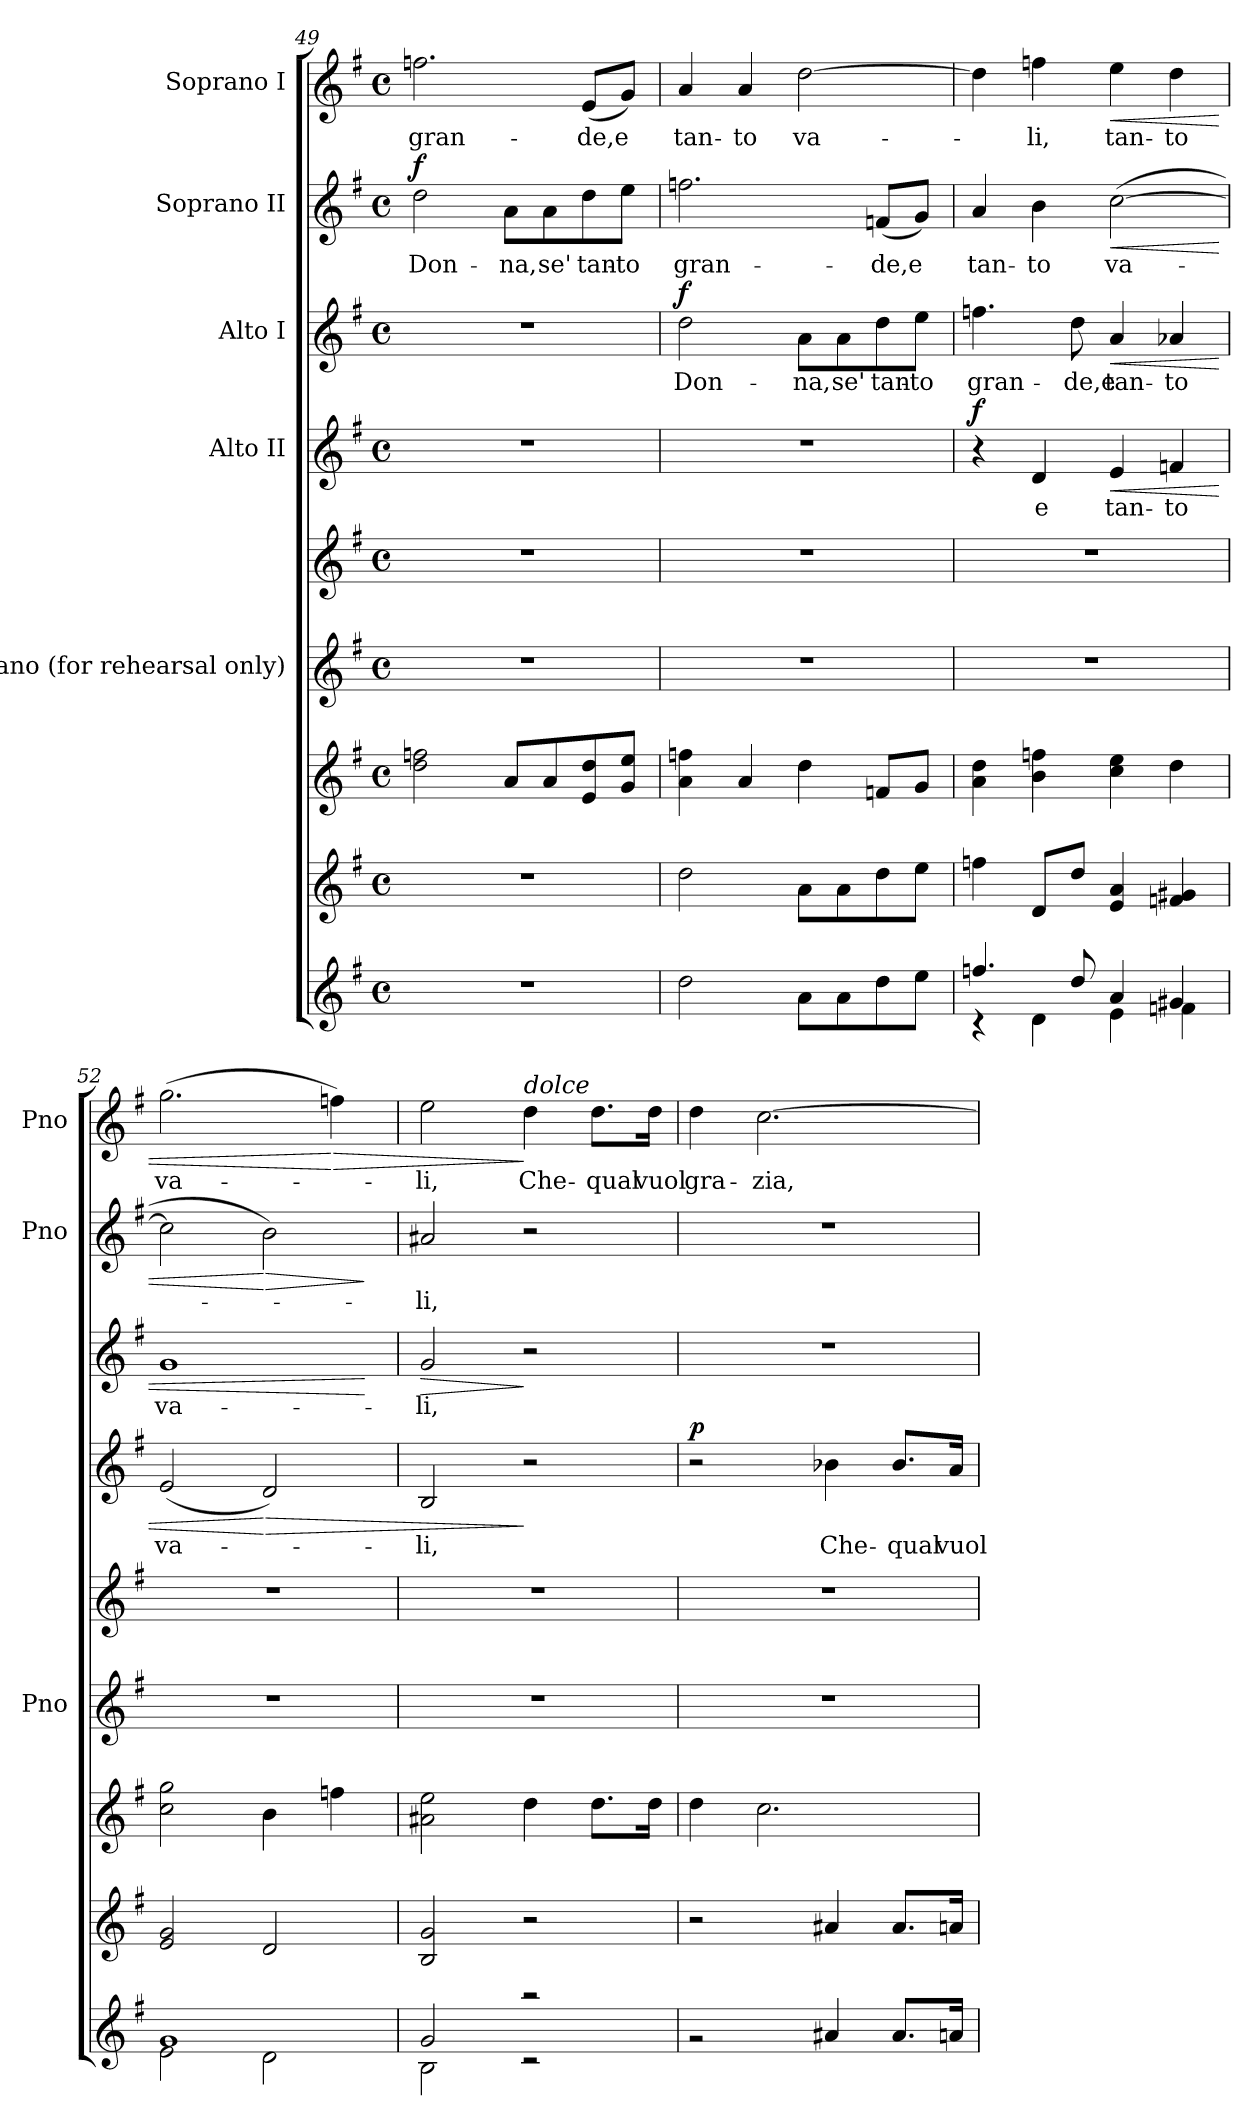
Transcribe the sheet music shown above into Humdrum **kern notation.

**kern	**kern	**kern	**kern	**kern	**kern	**text	**dynam	**kern	**text	**dynam	**kern	**text	**dynam	**kern	**text	**dynam
*part8	*part7	*part6	*part5	*part5	*part4	*part4	*part4	*part3	*part3	*part3	*part2	*part2	*part2	*part1	*part1	*part1
*staff9	*staff8	*staff7	*staff6	*staff5	*staff4	*staff4	*staff4	*staff3	*staff3	*staff3	*staff2	*staff2	*staff2	*staff1	*staff1	*staff1
*	*	*	*I"Piano  (for rehearsal only)	*	*I"Alto II	*	*	*I"Alto I	*	*	*I"Soprano II	*	*	*I"Soprano I	*	*
*	*	*	*I'Pno	*	*	*	*	*	*	*	*I'Pno	*	*	*I'Pno	*	*
*clefG2	*clefG2	*clefG2	*clefG2	*clefG2	*clefG2	*	*	*clefG2	*	*	*clefG2	*	*	*clefG2	*	*
*k[f#]	*k[f#]	*k[f#]	*k[f#]	*k[f#]	*k[f#]	*	*	*k[f#]	*	*	*k[f#]	*	*	*k[f#]	*	*
*G:	*G:	*G:	*G:	*G:	*G:	*	*	*G:	*	*	*G:	*	*	*G:	*	*
*M4/4	*M4/4	*M4/4	*M4/4	*M4/4	*M4/4	*	*	*M4/4	*	*	*M4/4	*	*	*M4/4	*	*
*met(c)	*met(c)	*met(c)	*met(c)	*met(c)	*met(c)	*	*	*met(c)	*	*	*met(c)	*	*	*met(c)	*	*
=49	=49	=49	=49	=49	=49	=49	=49	=49	=49	=49	=49	=49	=49	=49	=49	=49
!	!	!	!	!	!	!	!	!	!	!	!	!LO:LY:b	!LO:DY:b	!	!LO:LY:b	!
1r	1r	2dd\ 2ffn\	1r	1r	1r	.	.	1r	.	.	2dd\	Don-	f	2.ffn\	gran-	.
!	!	!	!	!	!	!	!	!	!	!	!	!LO:LY:b	!	!	!	!
.	.	8a/L	.	.	.	.	.	.	.	.	8a\L	-na,	.	.	.	.
!	!	!	!	!	!	!	!	!	!	!	!	!LO:LY:b	!	!	!	!
.	.	8a/	.	.	.	.	.	.	.	.	8a\	se'	.	.	.	.
!	!	!	!	!	!	!	!	!	!	!	!	!LO:LY:b	!	!	!LO:LY:b	!
.	.	8e/ 8dd/	.	.	.	.	.	.	.	.	8dd\	tan-	.	(<8e/L	de,e	.
!	!	!	!	!	!	!	!	!	!	!	!	!LO:LY:b	!	!	!	!
.	.	8g/ 8ee/J	.	.	.	.	.	.	.	.	8ee\J	-to	.	8g/J)	.	.
=50	=50	=50	=50	=50	=50	=50	=50	=50	=50	=50	=50	=50	=50	=50	=50	=50
!	!	!	!	!	!	!	!	!	!LO:LY:b	!LO:DY:b	!	!LO:LY:b	!	!	!LO:LY:b	!
2dd\	2dd\	4a\ 4ffn\	1r	1r	1r	.	.	2dd\	Don-	f	2.ffn\	gran-	.	4a/	tan-	.
!	!	!	!	!	!	!	!	!	!	!	!	!	!	!	!LO:LY:b	!
.	.	4a/	.	.	.	.	.	.	.	.	.	.	.	4a/	-to	.
!	!	!	!	!	!	!	!	!	!LO:LY:b	!	!	!	!	!	!LO:LY:b	!
8a\L	8a\L	4dd\	.	.	.	.	.	8a\L	-na,	.	.	.	.	[2dd\	va-	.
!	!	!	!	!	!	!	!	!	!LO:LY:b	!	!	!	!	!	!	!
8a\	8a\	.	.	.	.	.	.	8a\	se'	.	.	.	.	.	.	.
!	!	!	!	!	!	!	!	!	!LO:LY:b	!	!	!LO:LY:b	!	!	!	!
8dd\	8dd\	8fn/L	.	.	.	.	.	8dd\	tan-	.	(<8fn/L	de,e	.	.	.	.
!	!	!	!	!	!	!	!	!	!LO:LY:b	!	!	!	!	!	!	!
8ee\J	8ee\J	8g/J	.	.	.	.	.	8ee\J	-to	.	8g/J)	.	.	.	.	.
=51	=51	=51	=51	=51	=51	=51	=51	=51	=51	=51	=51	=51	=51	=51	=51	=51
*^	*	*	*	*	*	*	*	*	*	*	*	*	*	*	*	*
!	!	!	!	!	!	!	!	!LO:DY:b	!	!LO:LY:b	!	!	!LO:LY:b	!	!	!	!
4.ffn/	4rc	4ffn\	4a\ 4dd\	1r	1r	4r	.	f	4.ffn\	gran-	.	4a/	tan-	.	4dd\]	.	.
!	!	!	!	!	!	!	!LO:LY:b	!	!	!	!	!	!LO:LY:b	!	!	!LO:LY:b	!
.	4d\	8d/L	4b\ 4ffn\	.	.	4d/	e	.	.	.	.	4b\	-to	.	4ffn\	-li,	.
!	!	!	!	!	!	!	!	!	!	!LO:LY:b	!	!	!	!	!	!	!
8dd/	.	8dd/J	.	.	.	.	.	.	8dd\	de,e	.	.	.	.	.	.	.
!	!	!	!	!	!	!	!LO:LY:b	!LO:HP:b	!	!LO:LY:b	!LO:HP:b	!	!LO:LY:b	!LO:HP:b	!	!LO:LY:b	!LO:HP:b
4a/	4e\	4e/ 4a/	4cc\ 4ee\	.	.	4e/	tan-	<	4a/	tan-	<	(>[2cc\	va-	<	4ee\	tan-	<
!	!	!	!	!	!	!	!LO:LY:b	!	!	!LO:LY:b	!	!	!	!	!	!LO:LY:b	!
4g#X/	4fn\	4fn/ 4g#X/	4dd\	.	.	4fn/	-to	.	4a-X/	-to	.	.	.	.	4dd\	-to	.
=52	=52	=52	=52	=52	=52	=52	=52	=52	=52	=52	=52	=52	=52	=52	=52	=52	=52
!	!	!	!	!	!	!	!LO:LY:b	!	!	!LO:LY:b	!	!	!	!	!	!LO:LY:b	!
1g	2e\	2e/ 2g/	2cc\ 2gg\	1r	1r	(<2e/	va-	.	1g	va-	.	2cc\]	.	.	(>2.gg\	va-	.
!	!	!	!	!	!	!	!	!LO:HP:n=1:b	!	!	!	!	!	!LO:HP:n=1:b	!	!	!
.	2d\	2d/	4b\	.	.	2d/)	.	[ >	.	.	.	2b\)	.	[ >	.	.	.
!	!	!	!	!	!	!	!	!	!	!	!	!	!	!	!	!	!LO:HP:n=1:b
.	.	.	4ffn\	.	.	.	.	.	.	.	.	.	.	.	4ffn\)	.	[ >
*v	*v	*	*	*	*	*	*	*	*	*	*	*	*	*	*	*	*
.	.	.	.	.	.	.	.	.	.	[	.	.	]	.	.	.
!!LO:PB:g=z
=53	=53	=53	=53	=53	=53	=53	=53	=53	=53	=53	=53	=53	=53	=53	=53	=53
*^	*	*	*	*	*	*	*	*	*	*	*	*	*	*	*	*
!	!	!	!	!	!	!	!LO:LY:b	!	!	!LO:LY:b	!LO:HP:b	!	!LO:LY:b	!	!	!LO:LY:b	!
2g/	2B\	2B/ 2g/	2a#X\ 2ee\	1r	1r	2B/	-li,	.	2g/	-li,	>	2a#X/	-li,	.	2ee\	-li,	.
!	!	!	!	!	!	!	!	!	!	!	!	!	!	!	!LO:TX:a:i:t=dolce	!	!
!	!	!	!	!	!	!	!	!	!	!	!	!	!	!	!	!LO:LY:b	!
2raa	2rc	2r	4dd\	.	.	2r	.	]	2r	.	]	2r	.	.	4dd\	Che-	]
!	!	!	!	!	!	!	!	!	!	!	!	!	!	!	!	!LO:LY:b	!
.	.	.	8.dd\L	.	.	.	.	.	.	.	.	.	.	.	8.dd\L	-qual	.
!	!	!	!	!	!	!	!	!	!	!	!	!	!	!	!	!LO:LY:b	!
.	.	.	16dd\Jk	.	.	.	.	.	.	.	.	.	.	.	16dd\Jk	vuol	.
=54	=54	=54	=54	=54	=54	=54	=54	=54	=54	=54	=54	=54	=54	=54	=54	=54	=54
!	!	!	!	!	!	!	!	!LO:DY:b	!	!	!	!	!	!	!	!LO:LY:b	!
1ryy	2r	2r	4dd\	1r	1r	2r	.	p	1r	.	.	1r	.	.	4dd\	gra-	.
!	!	!	!	!	!	!	!	!	!	!	!	!	!	!	!	!LO:LY:b	!
.	.	.	2.cc\	.	.	.	.	.	.	.	.	.	.	.	[2.cc\	-zia,	.
!	!	!	!	!	!	!	!LO:LY:b	!	!	!	!	!	!	!	!	!	!
.	4a#X/	4a#X/	.	.	.	4b-X\	Che-	.	.	.	.	.	.	.	.	.	.
!	!	!	!	!	!	!	!LO:LY:b	!	!	!	!	!	!	!	!	!	!
.	8.a#/L	8.a#/L	.	.	.	8.b-/L	-qual	.	.	.	.	.	.	.	.	.	.
!	!	!	!	!	!	!	!LO:LY:b	!	!	!	!	!	!	!	!	!	!
.	16an/Jk	16an/Jk	.	.	.	16a/Jk	vuol	.	.	.	.	.	.	.	.	.	.
*v	*v	*	*	*	*	*	*	*	*	*	*	*	*	*	*	*	*
=	=	=	=	=	=	=	=	=	=	=	=	=	=	=	=	=
*-	*-	*-	*-	*-	*-	*-	*-	*-	*-	*-	*-	*-	*-	*-	*-	*-
